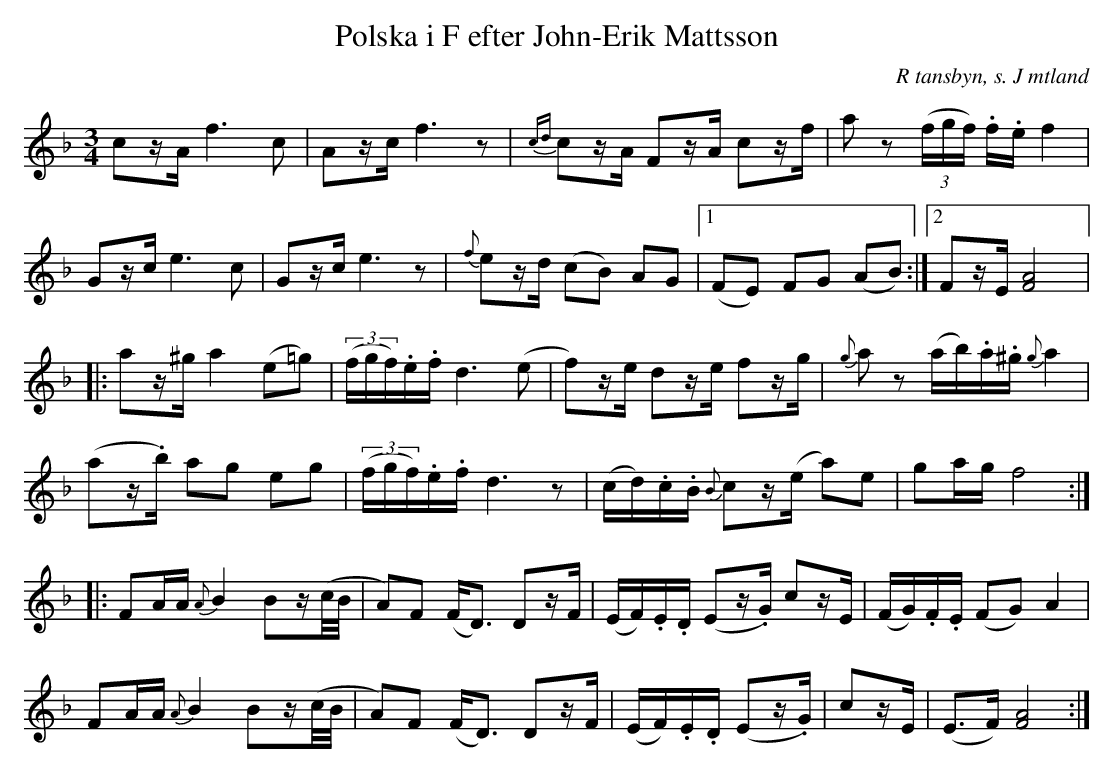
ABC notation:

X:1
T:Polska i F efter John-Erik Mattsson
O:R tansbyn, s. J mtland
M:3/4
L:1/8
K:F
cz/A/ f3 c|Az/c/ f3 z|{cd}cz/A/ Fz/A/ cz/f/|az (3(f/g/f/) .f/.e/ f2|!
Gz/c/ e3 c|Gz/c/ e3z|{f}ez/d/ (cB) AG|[1(FE) FG (AB):|[2Fz/E/ [F4A4]|:!
az/^g/ a2 (e=g)|((3f/g/f/).e/.f/ d3 (e|f)z/e/ dz/e/ fz/g/|{g}a z (a/b/).a/.^g/ {g}a2|!
(az/.b/) ag eg|((3f/g/f/).e/.f/ d3 z|(c/d/).c/.B/ {B}cz/(e/ a)e|ga/g/ f4::!
FA/A/ {A}B2 Bz/(c/4B/4|A)F (F<D) Dz/F/|(E/F/).E/.D/ (Ez/.G/) cz/E/|(F/G/).F/.E/ (FG) A2|!
FA/A/ {A}B2 Bz/(c/4B/4|A)F (F<D) Dz/F/|(E/F/).E/.D/ (Ez/.G/)|cz/E/|(E>F) [F4A4]:|]
